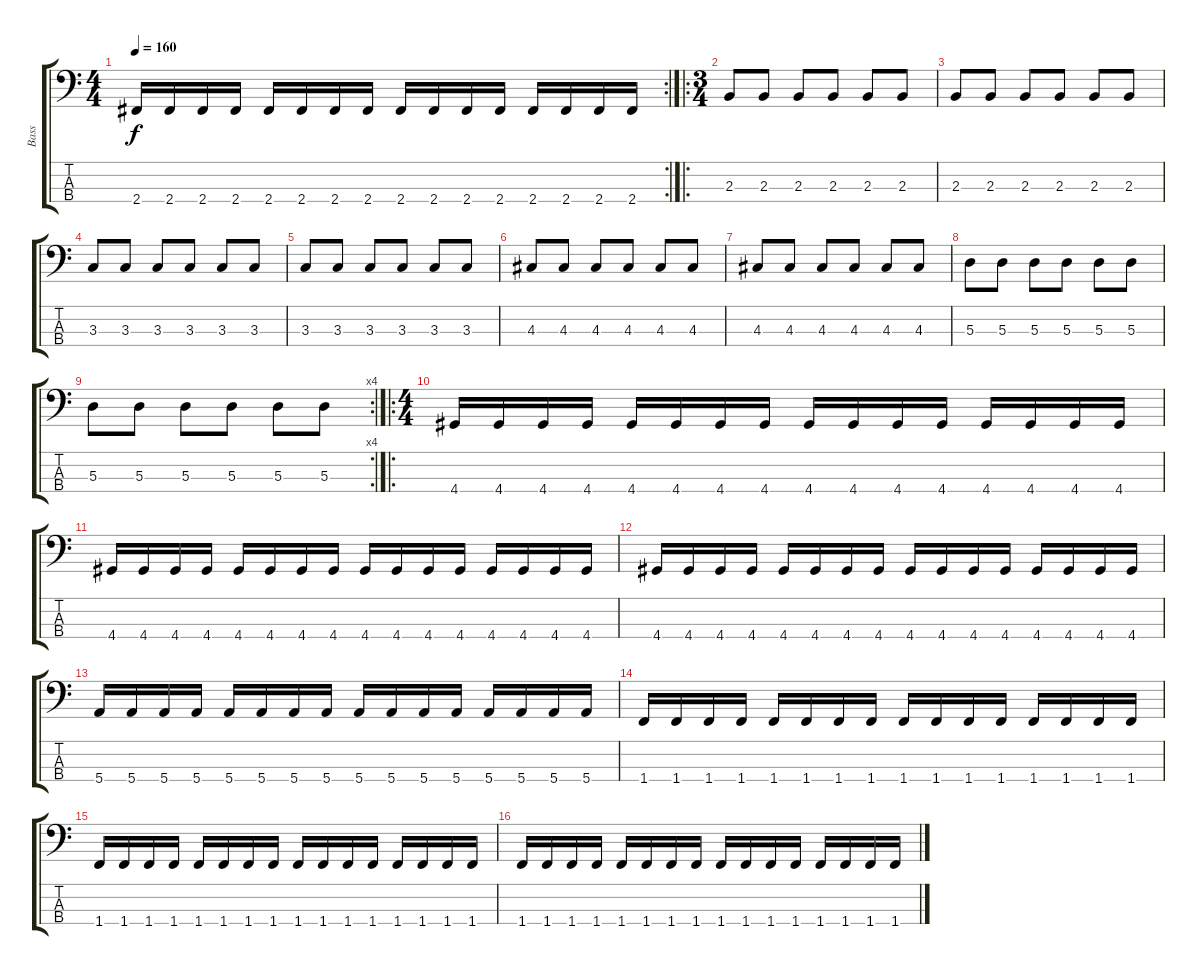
\track ("Bass" "Bass") {instrument electricbasspick}
\staff {score tabs}
\tuning (G2 D2 A1 E1) {hide}
\rc 2
\ts (4 4)
\tempo 160
\clef f4
\ks c
2.4.16{dy f} 2.4.16 2.4.16 2.4.16 2.4.16 2.4.16 2.4.16 2.4.16 2.4.16 2.4.16 2.4.16 2.4.16 2.4.16 2.4.16 2.4.16 2.4.16 |
\ro
\ts (3 4)
2.3.8 2.3.8 2.3.8 2.3.8 2.3.8 2.3.8 |
2.3.8 2.3.8 2.3.8 2.3.8 2.3.8 2.3.8 |
3.3.8 3.3.8 3.3.8 3.3.8 3.3.8 3.3.8 |
3.3.8 3.3.8 3.3.8 3.3.8 3.3.8 3.3.8 |
4.3.8 4.3.8 4.3.8 4.3.8 4.3.8 4.3.8 |
4.3.8 4.3.8 4.3.8 4.3.8 4.3.8 4.3.8 |
5.3.8 5.3.8 5.3.8 5.3.8 5.3.8 5.3.8 |
\rc 4
5.3.8 5.3.8 5.3.8 5.3.8 5.3.8 5.3.8 |
\ro
\ts (4 4)
4.4.16 4.4.16 4.4.16 4.4.16 4.4.16 4.4.16 4.4.16 4.4.16 4.4.16 4.4.16 4.4.16 4.4.16 4.4.16 4.4.16 4.4.16 4.4.16 |
4.4.16 4.4.16 4.4.16 4.4.16 4.4.16 4.4.16 4.4.16 4.4.16 4.4.16 4.4.16 4.4.16 4.4.16 4.4.16 4.4.16 4.4.16 4.4.16 |
4.4.16 4.4.16 4.4.16 4.4.16 4.4.16 4.4.16 4.4.16 4.4.16 4.4.16 4.4.16 4.4.16 4.4.16 4.4.16 4.4.16 4.4.16 4.4.16 |
5.4.16 5.4.16 5.4.16 5.4.16 5.4.16 5.4.16 5.4.16 5.4.16 5.4.16 5.4.16 5.4.16 5.4.16 5.4.16 5.4.16 5.4.16 5.4.16 |
1.4.16 1.4.16 1.4.16 1.4.16 1.4.16 1.4.16 1.4.16 1.4.16 1.4.16 1.4.16 1.4.16 1.4.16 1.4.16 1.4.16 1.4.16 1.4.16 |
1.4.16 1.4.16 1.4.16 1.4.16 1.4.16 1.4.16 1.4.16 1.4.16 1.4.16 1.4.16 1.4.16 1.4.16 1.4.16 1.4.16 1.4.16 1.4.16 |
1.4.16 1.4.16 1.4.16 1.4.16 1.4.16 1.4.16 1.4.16 1.4.16 1.4.16 1.4.16 1.4.16 1.4.16 1.4.16 1.4.16 1.4.16 1.4.16
